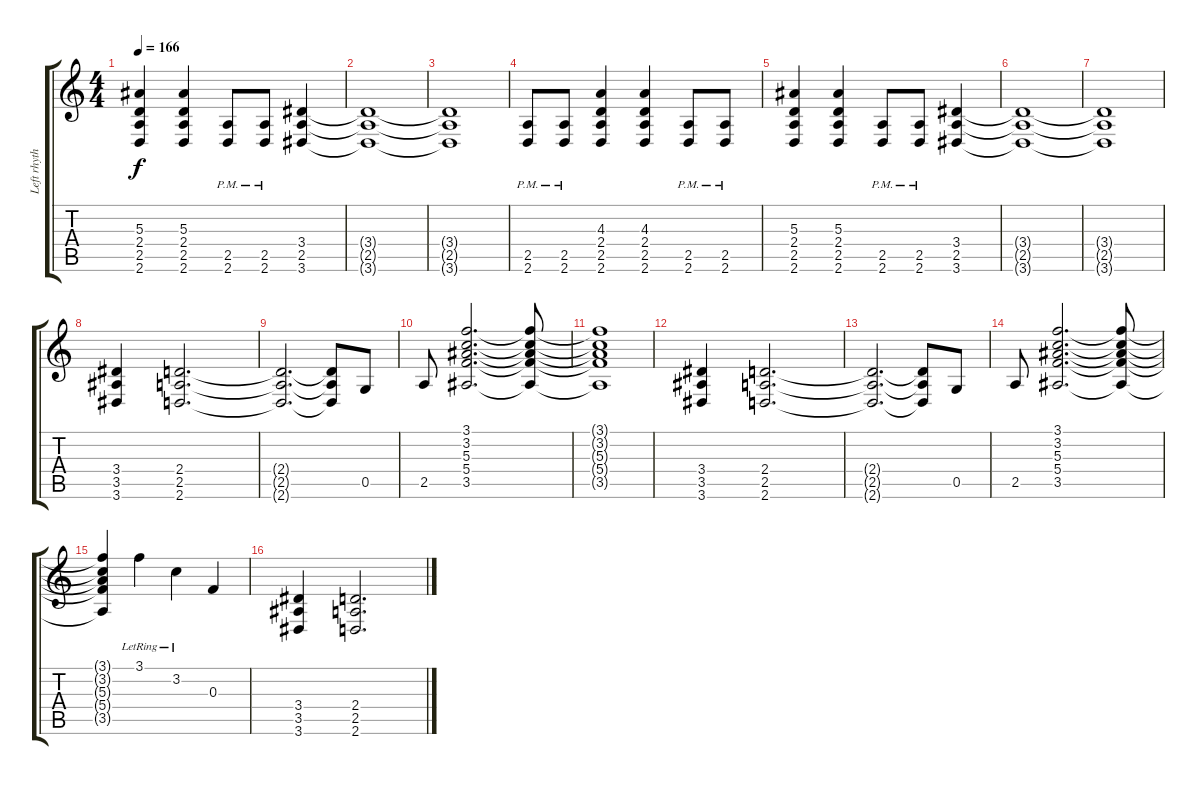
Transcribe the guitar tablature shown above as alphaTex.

\track ("Left rhythm" "Left rhyth") {instrument distortionguitar}
\staff {score tabs}
\tuning (D4 A3 F3 C3 G2 C2) {hide}
\ts (4 4)
\tempo 166
\clef g2
\ks c
(5.3 2.4 2.5 2.6).4{dy f} (5.3 2.4 2.5 2.6).4 (2.5{pm} 2.6{pm}).8 (2.5{pm} 2.6{pm}).8 (3.4 2.5 3.6).4 |
(3.4{t} 2.5{t} 3.6{t}).1 |
(3.4{t} 2.5{t} 3.6{t}).1 |
(2.5{pm} 2.6{pm}).8 (2.5{pm} 2.6{pm}).8 (4.3 2.4 2.5 2.6).4 (4.3 2.4 2.5 2.6).4 (2.5{pm} 2.6{pm}).8 (2.5{pm} 2.6{pm}).8 |
(5.3 2.4 2.5 2.6).4 (5.3 2.4 2.5 2.6).4 (2.5{pm} 2.6{pm}).8 (2.5{pm} 2.6{pm}).8 (3.4 2.5 3.6).4 |
(3.4{t} 2.5{t} 3.6{t}).1 |
(3.4{t} 2.5{t} 3.6{t}).1 |
(3.4 3.5 3.6).4 (2.4 2.5 2.6).2{d} |
(2.4{t} 2.5{t} 2.6{t}).2{d} (2.4{t} 2.5{t} 2.6{t}).8 0.5.8 |
2.5.8 (3.1 3.2 5.3 5.4 3.5).2{d} (3.1{t} 3.2{t} 5.3{t} 5.4{t} 3.5{t}).8 |
(3.1{t} 3.2{t} 5.3{t} 5.4{t} 3.5{t}).1 |
(3.4 3.5 3.6).4 (2.4 2.5 2.6).2{d} |
(2.4{t} 2.5{t} 2.6{t}).2{d} (2.4{t} 2.5{t} 2.6{t}).8 0.5.8 |
2.5.8 (3.1 3.2 5.3 5.4 3.5).2{d} (3.1{t} 3.2{t} 5.3{t} 5.4{t} 3.5{t}).8 |
(3.1{t} 3.2{t} 5.3{t} 5.4{t} 3.5{t}).4 3.1{lr}.4 3.2{lr}.4 0.3.4 |
(3.4 3.5 3.6).4 (2.4 2.5 2.6).2{d}
